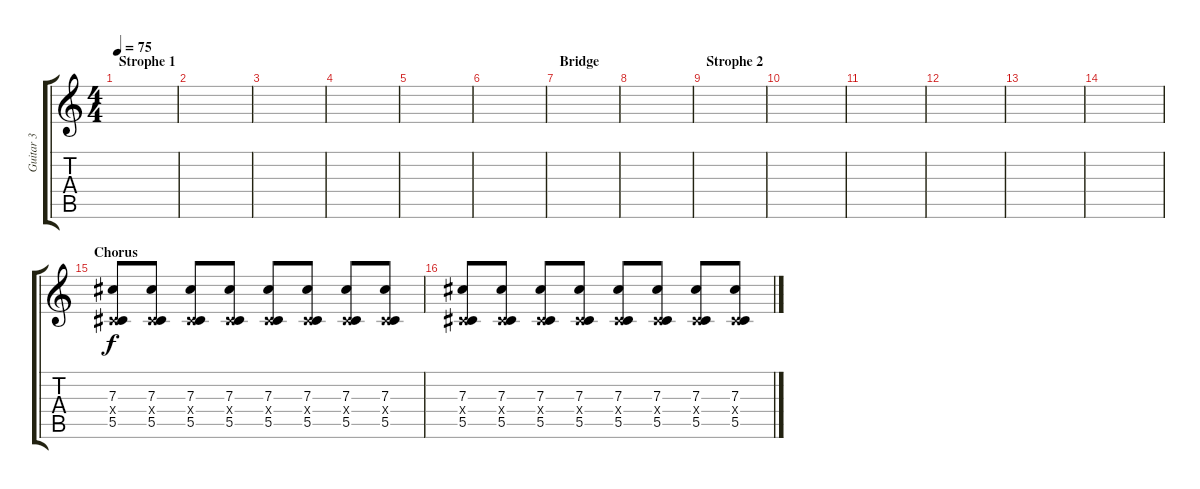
\track ("Guitar 3" "Guitar 3") {instrument distortionguitar}
\staff {score tabs}
\tuning (Eb4 Bb3 Gb3 Db3 Ab2 Db2) {hide}
\ts (4 4)
\section ("" "Strophe 1")
\tempo 75
\clef g2
\ks c
|
|
|
|
|
|
\section ("" "Bridge")
|
|
\section ("" "Strophe 2")
|
|
|
|
|
|
\section ("" "Chorus")
(7.3 0.4{x} 5.5).8 (7.3 0.4{x} 5.5).8 (7.3 0.4{x} 5.5).8 (7.3 0.4{x} 5.5).8 (7.3 0.4{x} 5.5).8 (7.3 0.4{x} 5.5).8 (7.3 0.4{x} 5.5).8 (7.3 0.4{x} 5.5).8 |
(7.3 0.4{x} 5.5).8 (7.3 0.4{x} 5.5).8 (7.3 0.4{x} 5.5).8 (7.3 0.4{x} 5.5).8 (7.3 0.4{x} 5.5).8 (7.3 0.4{x} 5.5).8 (7.3 0.4{x} 5.5).8 (7.3 0.4{x} 5.5).8
